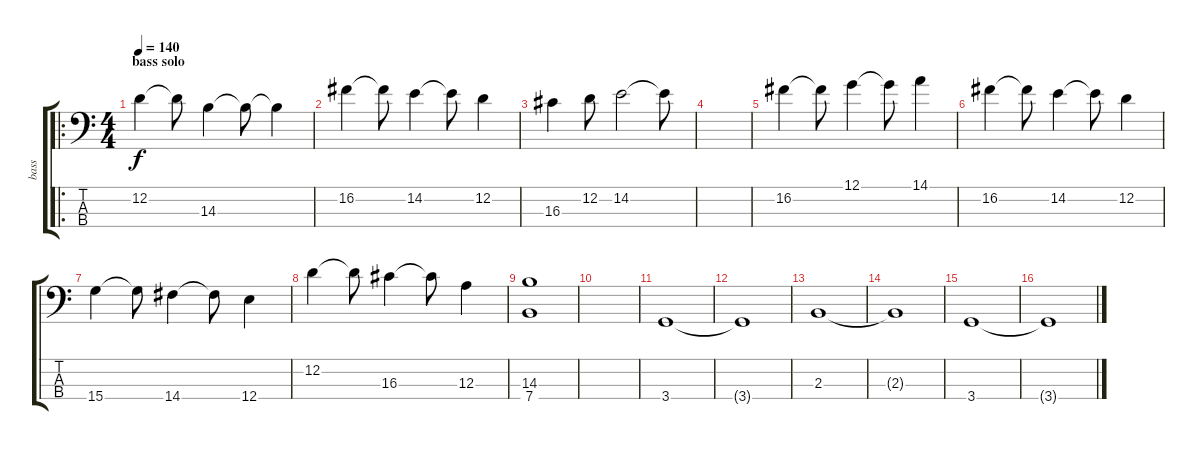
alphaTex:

\track ("bass" "bass") {instrument electricbasspick}
\staff {score tabs}
\tuning (G2 D2 A1 E1) {hide}
\ro
\ts (4 4)
\section ("" "bass solo")
\tempo 140
\clef f4
\ks c
12.2.4{dy f instrument electricbasspick} 12.2{t}.8 14.3.4 14.3{t}.8 14.3{t}.4 |
16.2.4 16.2{t}.8 14.2.4 14.2{t}.8 12.2.4 |
16.3.4 12.2.8 14.2.2 14.2{t}.8 |
|
16.2.4 16.2{t}.8 12.1.4 12.1{t}.8 14.1.4 |
16.2.4 16.2{t}.8 14.2.4 14.2{t}.8 12.2.4 |
15.4.4 15.4{t}.8 14.4.4 14.4{t}.8 12.4.4 |
12.2.4 12.2{t}.8 16.3.4 16.3{t}.8 12.3.4 |
(14.3 7.4).1 |
|
3.4.1 |
3.4{t}.1 |
2.3.1 |
2.3{t}.1 |
3.4.1 |
3.4{t}.1
